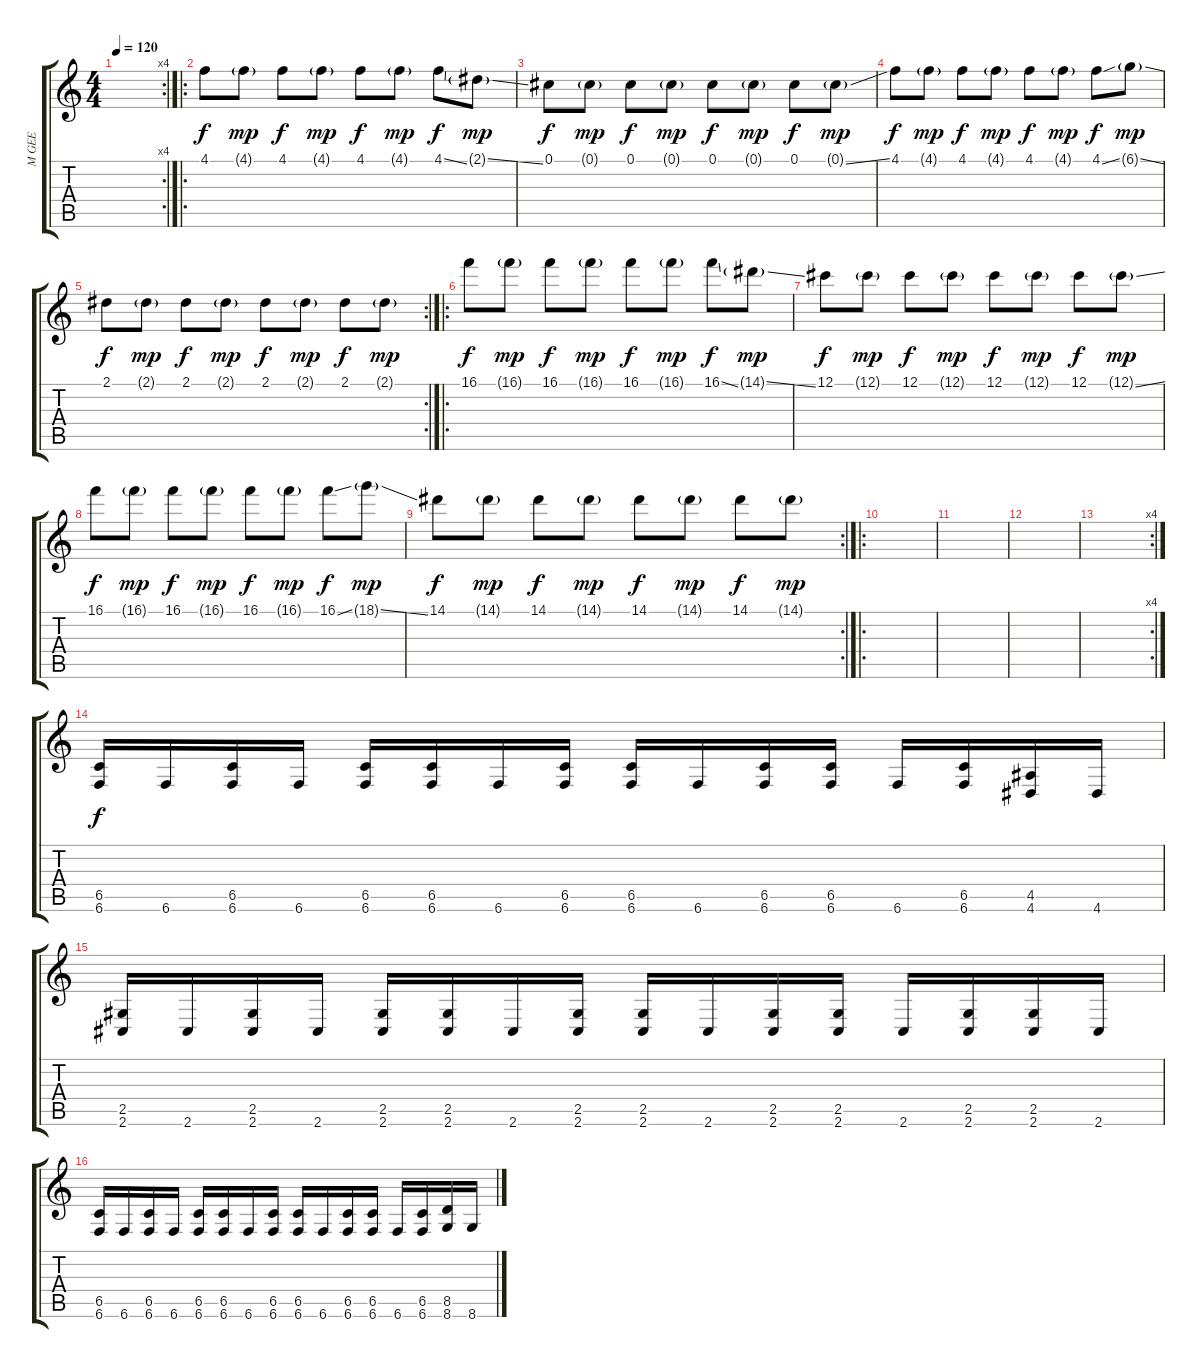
\track ("M GEE" "M GEE") {instrument electricguitarjazz}
\staff {score tabs}
\tuning (Db4 Ab3 E3 B2 Gb2 B1) {hide}
\rc 4
\ts (4 4)
\tempo 120
\clef g2
\ks c
|
\ro
4.1.8{dy f} 4.1{g}.8{dy mp} 4.1.8{dy f} 4.1{g}.8{dy mp} 4.1.8{dy f} 4.1{g}.8{dy mp} 4.1{ss}.8{dy f} 2.1{ss g}.8{dy mp} |
0.1.8{dy f} 0.1{g}.8{dy mp} 0.1.8{dy f} 0.1{g}.8{dy mp} 0.1.8{dy f} 0.1{g}.8{dy mp} 0.1.8{dy f} 0.1{ss g}.8{dy mp} |
4.1.8{dy f} 4.1{g}.8{dy mp} 4.1.8{dy f} 4.1{g}.8{dy mp} 4.1.8{dy f} 4.1{g}.8{dy mp} 4.1{ss}.8{dy f} 6.1{ss g}.8{dy mp} |
\rc 2
2.1.8{dy f} 2.1{g}.8{dy mp} 2.1.8{dy f} 2.1{g}.8{dy mp} 2.1.8{dy f} 2.1{g}.8{dy mp} 2.1.8{dy f} 2.1{g}.8{dy mp} |
\ro
16.1.8{dy f} 16.1{g}.8{dy mp} 16.1.8{dy f} 16.1{g}.8{dy mp} 16.1.8{dy f} 16.1{g}.8{dy mp} 16.1{ss}.8{dy f} 14.1{ss g}.8{dy mp} |
12.1.8{dy f} 12.1{g}.8{dy mp} 12.1.8{dy f} 12.1{g}.8{dy mp} 12.1.8{dy f} 12.1{g}.8{dy mp} 12.1.8{dy f} 12.1{ss g}.8{dy mp} |
16.1.8{dy f} 16.1{g}.8{dy mp} 16.1.8{dy f} 16.1{g}.8{dy mp} 16.1.8{dy f} 16.1{g}.8{dy mp} 16.1{ss}.8{dy f} 18.1{ss g}.8{dy mp} |
\rc 2
14.1.8{dy f} 14.1{g}.8{dy mp} 14.1.8{dy f} 14.1{g}.8{dy mp} 14.1.8{dy f} 14.1{g}.8{dy mp} 14.1.8{dy f} 14.1{g}.8{dy mp} |
\ro
|
|
|
\rc 4
|
(6.5 6.6).16{dy f instrument distortionguitar} 6.6.16 (6.5 6.6).16 6.6.16 (6.5 6.6).16 (6.5 6.6).16 6.6.16 (6.5 6.6).16 (6.5 6.6).16 6.6.16 (6.5 6.6).16 (6.5 6.6).16 6.6.16 (6.5 6.6).16 (4.5 4.6).16 4.6.16 |
(2.5 2.6).16 2.6.16 (2.5 2.6).16 2.6.16 (2.5 2.6).16 (2.5 2.6).16 2.6.16 (2.5 2.6).16 (2.5 2.6).16 2.6.16 (2.5 2.6).16 (2.5 2.6).16 2.6.16 (2.5 2.6).16 (2.5 2.6).16 2.6.16 |
(6.5 6.6).16 6.6.16 (6.5 6.6).16 6.6.16 (6.5 6.6).16 (6.5 6.6).16 6.6.16 (6.5 6.6).16 (6.5 6.6).16 6.6.16 (6.5 6.6).16 (6.5 6.6).16 6.6.16 (6.5 6.6).16 (8.5 8.6).16 8.6.16
